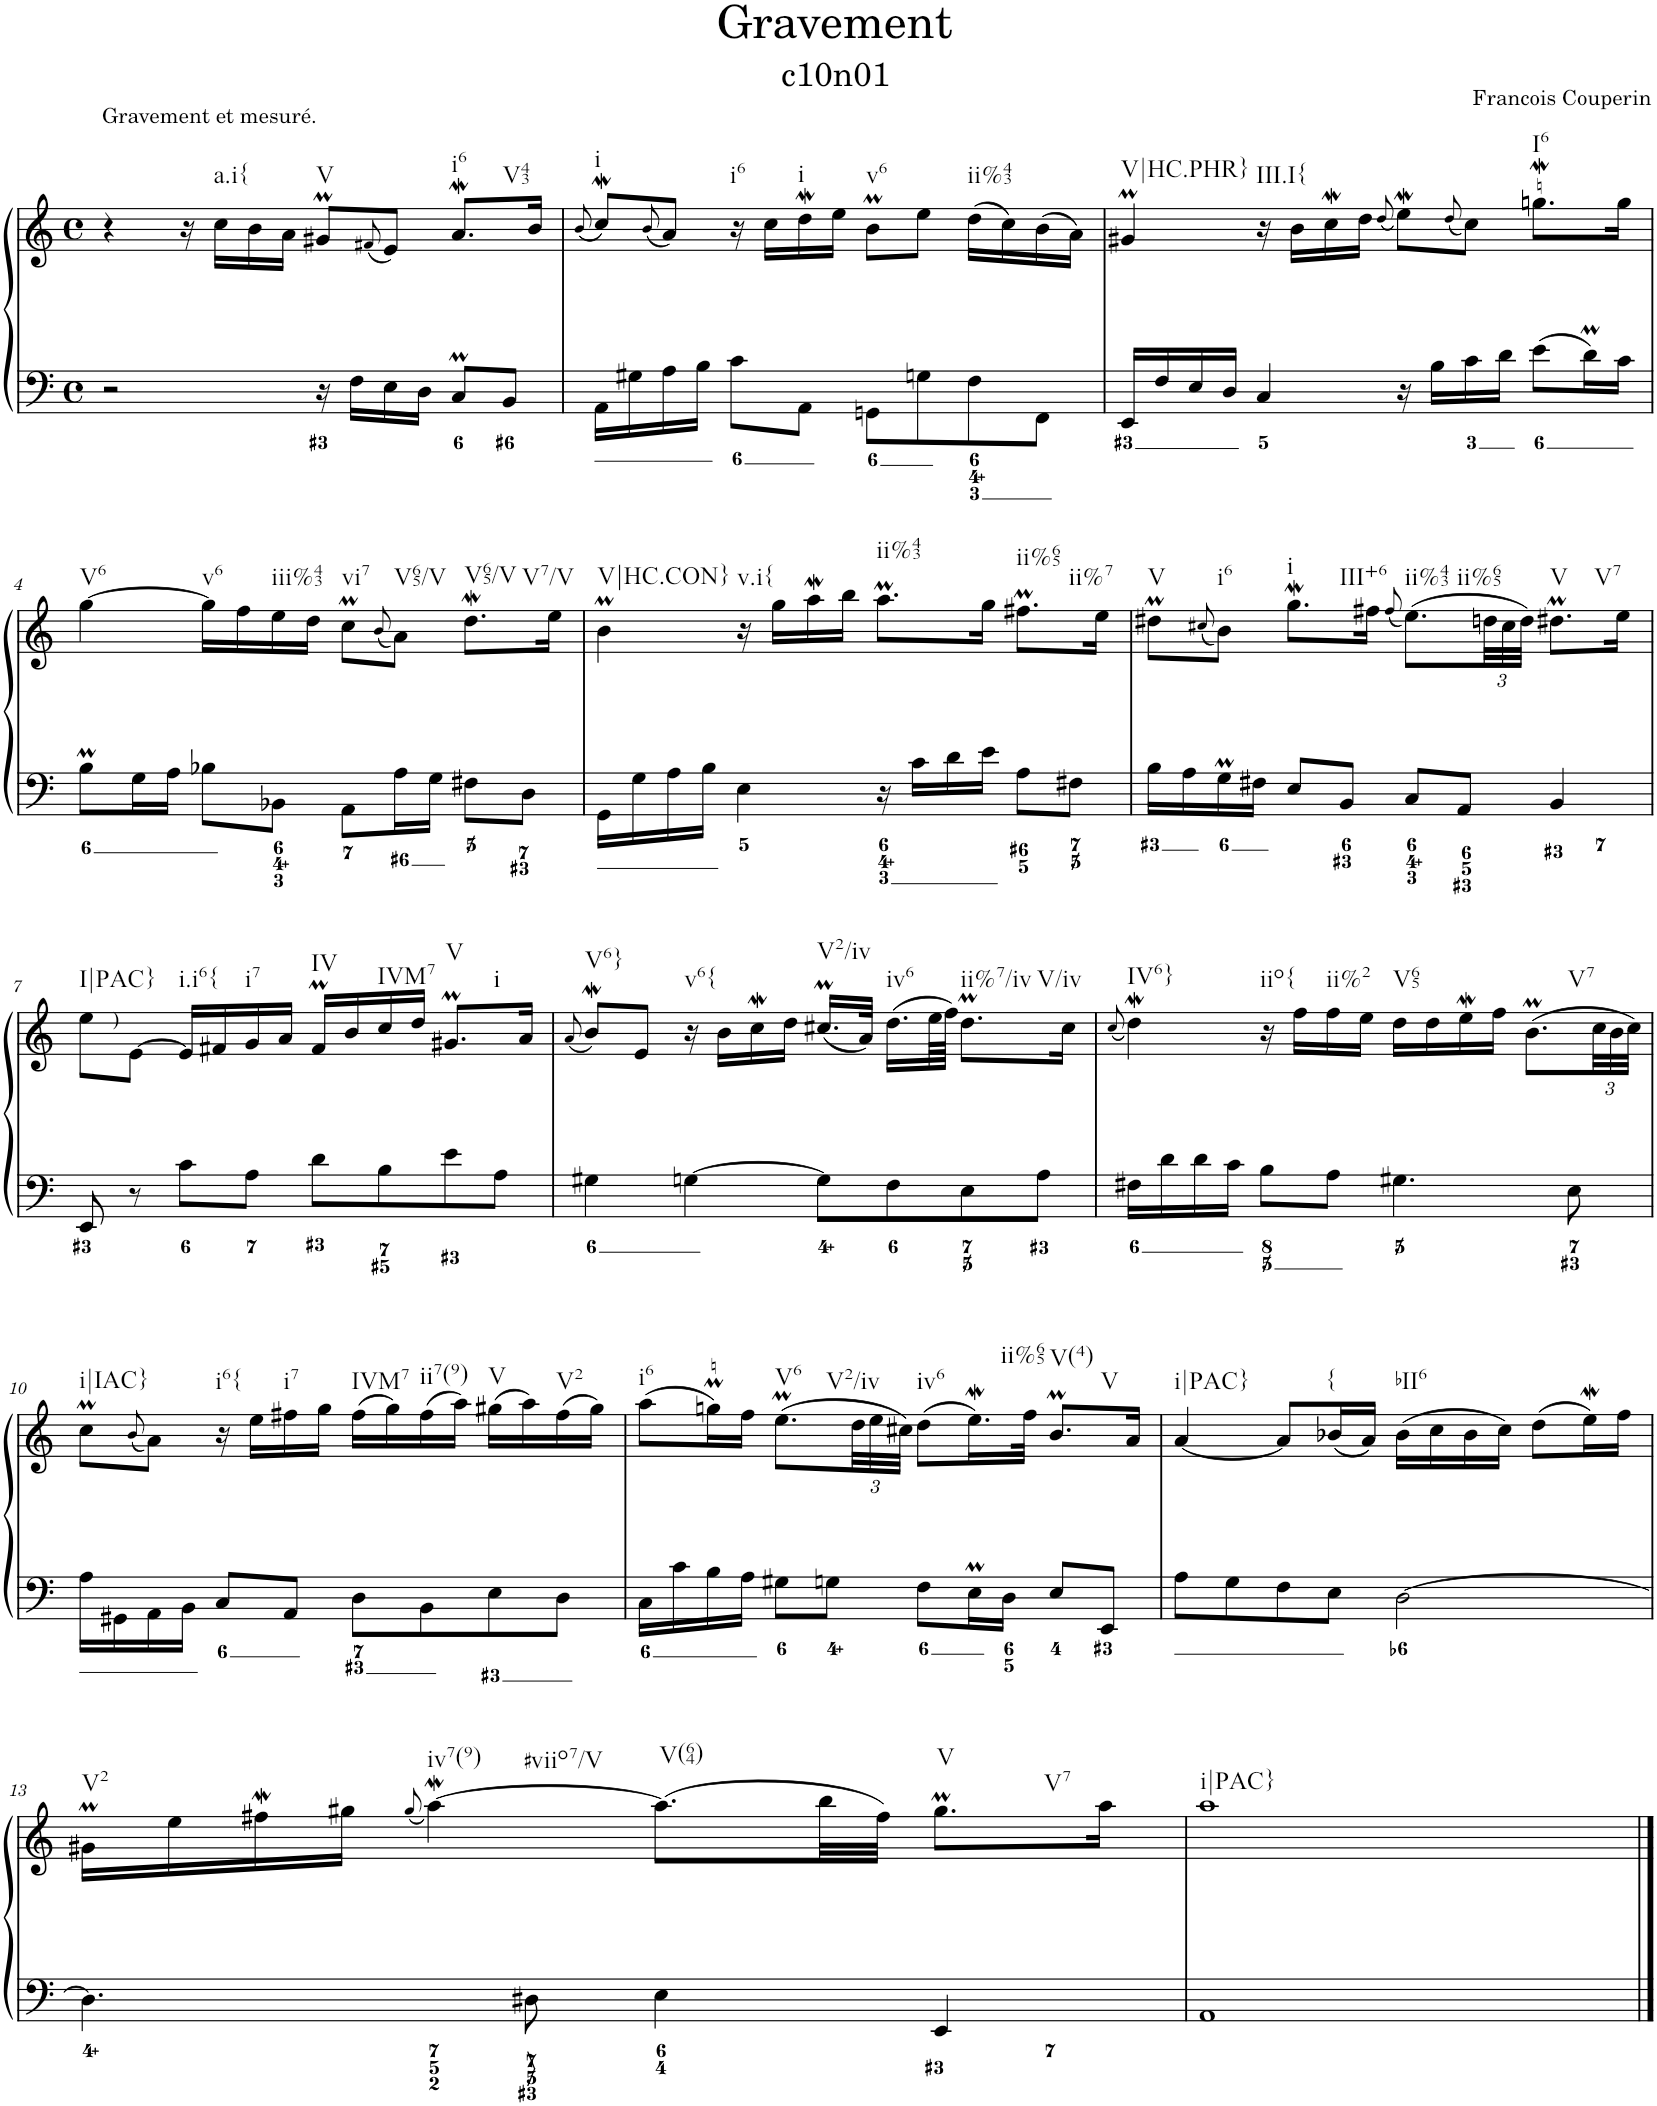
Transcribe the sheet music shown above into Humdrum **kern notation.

**kern	**kern
*part1	*part1
*staff2	*staff1
*I"Piano	*
*I'Pno.	*
*clefF4	*clefG2
*k[]	*k[]
*M4/4	*M4/4
*met(c)	*met(c)
=1	=1
!	!LO:TX:a:t=Gravement et mesuré.
2r	4r
.	16r
!	!LO:TX:b:t=a.i{
.	16cc\LL
.	16b\
.	16a\JJ
!	!LO:TX:b:t=V
16r	8g#Xm/L
16F\LL	.
.	(8qf#X/
16E\	8e/J)
16D\JJ	.
!	!LO:TX:b:t=i6
!	!LO:TX:b:t=V43
8CM/L	8.aW/L
8BB/J	.
.	16b/Jk
=2	=2
.	(8qb/
!	!LO:TX:b:t=i
16AA\LL	8ccw/L)
16G#X\	.
.	(8qb/
16A\	8a/J)
16B\JJ	.
!	!LO:TX:b:t=i6
8c\L	16r
.	16cc\LL
!	!LO:TX:b:t=i
8AA\J	16ddW\
.	16ee\JJ
!	!LO:TX:b:t=v6
8GGn\L	8bm\L
8Gn\	8ee\J
!	!LO:TX:b:t=ii%43
8F\	(16dd\LL
.	16cc\)
8FF\J	(16b\
.	16a\JJ)
=3	=3
!	!LO:TX:b:t=V|HC.PHR}
16EE/LL	4g#Xm/
16F/	.
16E/	.
16D/JJ	.
!	!LO:TX:b:t=III.I{
4C/	16r
.	16b\LL
.	16ccw\
.	16dd\JJ
.	(8qdd/
16r	8eeW\L)
16B\LL	.
.	(8qdd/
16c\	8cc\J)
16d\JJ	.
!	!LO:TX:b:t=I6
8e\L	8.ggnW\L
16dM\L	.
16c\JJ	16gg\Jk
!!LO:LB:g=z
=4	=4
!	!LO:TX:b:t=V6
8Bm\L	[4gg\
16G\L	.
16A\JJ	.
!	!LO:TX:b:t=v6
8B-X\L	16gg\LL]
.	16ff\
!	!LO:TX:b:t=iii%43
8BB-X\J	16ee\
.	16dd\JJ
!	!LO:TX:b:t=vi7
8AA\L	8ccM\L
.	(8qb/
!	!LO:TX:b:t=V65/V
16A\L	8a\J)
16G\JJ	.
!	!LO:TX:b:t=V65/V
!	!LO:TX:b:t=V7/V
8F#X\L	8.ddW\L
8D\J	.
.	16ee\Jk
=5	=5
!	!LO:TX:b:t=V|HC.CON}
16GG\LL	4bm\
16G\	.
16A\	.
16B\JJ	.
!	!LO:TX:b:t=v.i{
4E\	16r
.	16gg\LL
.	16aaW\
.	16bb\JJ
!	!LO:TX:b:t=ii%43
16r	8.aaM\L
16c\LL	.
16d\	.
16e\JJ	16gg\Jk
!	!LO:TX:b:t=ii%65
!	!LO:TX:b:t=ii%7
8A\L	8.ff#Xm\L
8F#X\J	.
.	16ee\Jk
=6	=6
!	!LO:TX:b:t=V
16B\LL	8dd#Xm\L
16A\	.
.	(8qcc#X/
!	!LO:TX:b:t=i6
16GM\	8b\J)
16F#X\JJ	.
!	!LO:TX:b:t=i
!	!LO:TX:b:t=III+6
8E/L	8.ggW\L
8BB/J	.
.	16ff#X\Jk
.	(8qff#/
!	!LO:TX:b:t=ii%43
!	!LO:TX:b:t=ii%65
8C/L	(8.ee\L)
8AA/J	.
*	*Xbrackettup
.	48ddn\LL
.	48cc#\
.	48dd\JJJ)
!	!LO:TX:b:t=V
!	!LO:TX:b:t=V7
4BB/	8.dd#Xm\L
.	16ee\Jk
!!LO:LB:g=z
=7	=7
!	!LO:TX:a:t=)
!	!LO:TX:b:t=I|PAC}
8EE/	8ee\L
8r	[8e\J
!	!LO:TX:b:t=i.i6{
8c\L	16e/LL]
.	16f#X/
!	!LO:TX:b:t=i7
8A\J	16g/
.	16a/JJ
!	!LO:TX:b:t=IV
8d\L	16f#m/LL
.	16b/
!	!LO:TX:b:t=IVM7
8B\	16cc/
.	16dd/JJ
!	!LO:TX:b:t=V
!	!LO:TX:b:t=i
8e\	8.g#Xm/L
8A\J	.
.	16a/Jk
=8	=8
.	(8qa/
!	!LO:TX:b:t=V6}
4G#X\	8bW/L)
.	8e/J
!	!LO:TX:b:t=v6{
[4Gn\	16r
.	16b\LL
.	16ccw\
.	16dd\JJ
!	!LO:TX:b:t=V2/iv
8G\L]	(16.cc#Xm/LL
.	32a/JJk)
!	!LO:TX:b:t=iv6
8F\	(16.dd\LL
.	64ee\LL
.	64ff\JJJJ)
!	!LO:TX:b:t=ii%7/iv
!	!LO:TX:b:t=V/iv
8E\	8.ddM\L
8A\J	.
.	16cc#\Jk
=9	=9
.	(8qcc/
!	!LO:TX:b:t=IV6}
16F#X\LL	4ddW\)
16d\	.
16d\	.
16c\JJ	.
!	!LO:TX:b:t=iio{
8B\L	16r
.	16ff\LL
!	!LO:TX:b:t=ii%2
8A\J	16ff\
.	16ee\JJ
!	!LO:TX:b:t=V65
4.G#X\	16dd\LL
.	16dd\
.	16eeW\
.	16ff\JJ
!	!LO:TX:b:t=V7
.	(8.bm\L
8E\	.
.	48cc\LL
.	48b\
.	48cc\JJJ)
!!LO:LB:g=z
=10	=10
!	!LO:TX:b:t=i|IAC}
16A\LL	8ccM\L
16GG#X\	.
.	(8qb/
16AA\	8a\J)
16BB\JJ	.
!	!LO:TX:b:t=i6{
8C/L	16r
.	16ee\LL
!	!LO:TX:b:t=i7
8AA/J	16ff#X\
.	16gg\JJ
!	!LO:TX:b:t=IVM7
8D\L	(16ff#\LL
.	16gg\)
!	!LO:TX:b:t=ii7(9)
8BB\	(16ff#\
.	16aa\JJ)
!	!LO:TX:b:t=V
8E\	(16gg#X\LL
.	16aa\)
!	!LO:TX:b:t=V2
8D\J	(16ff#\
.	16gg#\JJ)
=11	=11
!	!LO:TX:b:t=i6
16C\LL	(8aa\L
16c\	.
16B\	16ggnM\L)
16A\JJ	16ff\JJ
!	!LO:TX:b:t=V6
!	!LO:TX:b:t=V2/iv
8G#X\L	(8.eem\L
8Gn\J	.
.	48dd\LL
.	48ee\
.	48cc#X\JJJ)
!	!LO:TX:b:t=iv6
8F\L	(8dd\L
!	!LO:TX:b:t=ii%65
16Em\L	16.eeW\L)
16D\JJ	.
.	32ff\JJk
!	!LO:TX:b:t=V(4)
!	!LO:TX:b:t=V
8E/L	8.bm/L
8EE/J	.
.	16a/Jk
=12	=12
!	!LO:TX:b:t=i|PAC}
8A\L	[4a/
8G\	.
8F\	8a/L]
!	!LO:TX:b:t={
8E\J	(16b-X/L
.	16a/JJ)
!	!LO:TX:b:t=bII6
[2D\	(16b-\LL
.	16cc\
.	16b-\
.	16cc\JJ)
.	(8dd\L
.	16eeW\L)
.	16ff\JJ
!!LO:LB:g=z
=13	=13
!	!LO:TX:b:t=V2
4.D\]	16g#Xm\LL
.	16ee\
.	16ff#XW\
.	16gg#X\JJ
.	(8qgg#/
!	!LO:TX:b:t=iv7(9)
!	!LO:TX:b:t=#viio7/V
.	[4aaW\)
8D#X\	.
!	!LO:TX:b:t=V(64)
4E\	(8.aa\L]
.	32bb\LL
.	32ff#\JJJ)
!	!LO:TX:b:t=V
!	!LO:TX:b:t=V7
4EE/	8.gg#m\L
.	16aa\Jk
=14	=14
!	!LO:TX:b:t=i|PAC}
1AA	1aa
==	==
*-	*-
